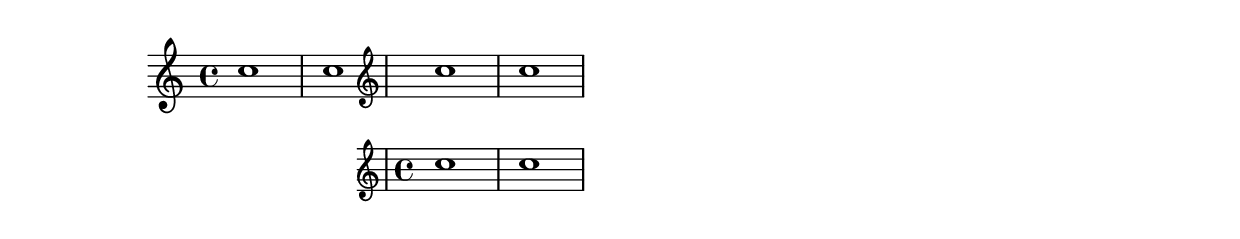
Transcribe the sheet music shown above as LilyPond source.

#(ly:set-option 'old-relative)
\version "1.9.0"
% pretty much a duplicate of extra-staff.ly. candidate for merge or delete. -gp

\header { texidoc = "@cindex Ossia
Ossias present alternatives for a piece. They are not
really supported, but can be somewhat faked in lily. "
}

\score {
\notes\relative c'' { c1 c1 <
	{\clef "treble" c1 c1 }
	\context Staff = stb { c1 c1 }
	>
}
	\paper {raggedright= ##t}
}

